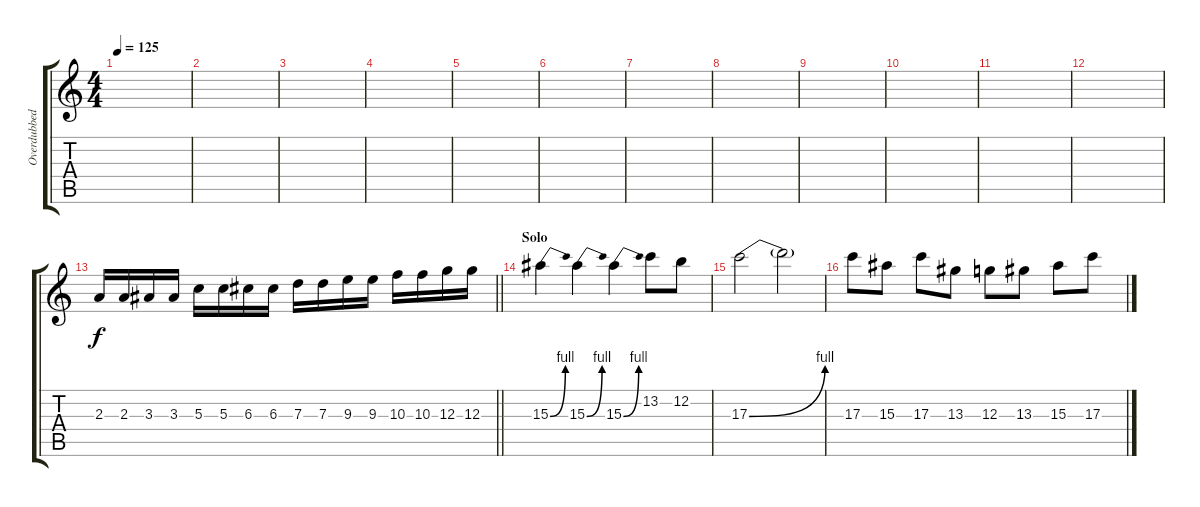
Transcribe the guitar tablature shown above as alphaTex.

\track ("Overdubbed Guitar" "Overdubbed") {instrument distortionguitar}
\staff {score tabs}
\tuning (E4 B3 G3 D3 A2 D2) {hide}
\ts (4 4)
\tempo 125
\clef g2
\ks c
|
|
|
|
|
|
|
|
|
|
|
|
\barLineRight lightlight
2.3.16 2.3.16 3.3.16 3.3.16 5.3.16 5.3.16 6.3.16 6.3.16 7.3.16 7.3.16 9.3.16 9.3.16 10.3.16 10.3.16 12.3.16 12.3.16 |
\section ("" "Solo")
15.3{be (bend 0 0 60 4)}.4 15.3{be (bend 0 0 60 4)}.4 15.3{be (bend 0 0 60 4)}.4 13.2.8 12.2.8 |
17.3{be (bend 0 0 60 4)}.2 17.3{t}.2 |
17.3.8 15.3.8 17.3.8 13.3.8 12.3.8 13.3.8 15.3.8 17.3.8
